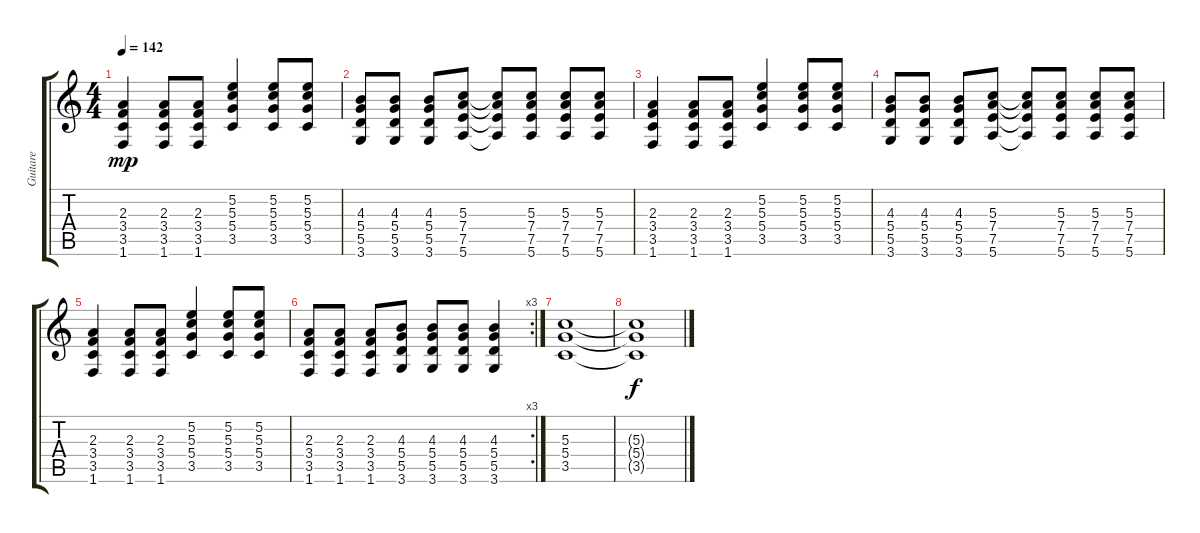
\track ("Guitare" "Guitare") {instrument acousticguitarsteel}
\staff {score tabs}
\tuning (E4 B3 G3 D3 A2 E2) {hide}
\ts (4 4)
\tempo 142
\clef g2
\ks c
(2.3 3.4 3.5 1.6).4{dy mp} (2.3 3.4 3.5 1.6).8 (2.3 3.4 3.5 1.6).8 (5.2 5.3 5.4 3.5).4 (5.2 5.3 5.4 3.5).8 (5.2 5.3 5.4 3.5).8 |
(4.3 5.4 5.5 3.6).8 (4.3 5.4 5.5 3.6).8 (4.3 5.4 5.5 3.6).8 (5.3 7.4 7.5 5.6).8 (5.3{t} 7.4{t} 7.5{t} 5.6{t}).8 (5.3 7.4 7.5 5.6).8 (5.3 7.4 7.5 5.6).8 (5.3 7.4 7.5 5.6).8 |
(2.3 3.4 3.5 1.6).4 (2.3 3.4 3.5 1.6).8 (2.3 3.4 3.5 1.6).8 (5.2 5.3 5.4 3.5).4 (5.2 5.3 5.4 3.5).8 (5.2 5.3 5.4 3.5).8 |
(4.3 5.4 5.5 3.6).8 (4.3 5.4 5.5 3.6).8 (4.3 5.4 5.5 3.6).8 (5.3 7.4 7.5 5.6).8 (5.3{t} 7.4{t} 7.5{t} 5.6{t}).8 (5.3 7.4 7.5 5.6).8 (5.3 7.4 7.5 5.6).8 (5.3 7.4 7.5 5.6).8 |
(2.3 3.4 3.5 1.6).4 (2.3 3.4 3.5 1.6).8 (2.3 3.4 3.5 1.6).8 (5.2 5.3 5.4 3.5).4 (5.2 5.3 5.4 3.5).8 (5.2 5.3 5.4 3.5).8 |
\rc 3
(2.3 3.4 3.5 1.6).8 (2.3 3.4 3.5 1.6).8 (2.3 3.4 3.5 1.6).8 (4.3 5.4 5.5 3.6).8 (4.3 5.4 5.5 3.6).8 (4.3 5.4 5.5 3.6).8 (4.3 5.4 5.5 3.6).4 |
(5.3 5.4 3.5).1 |
(5.3{t} 5.4{t} 3.5{t}).1{dy f}
